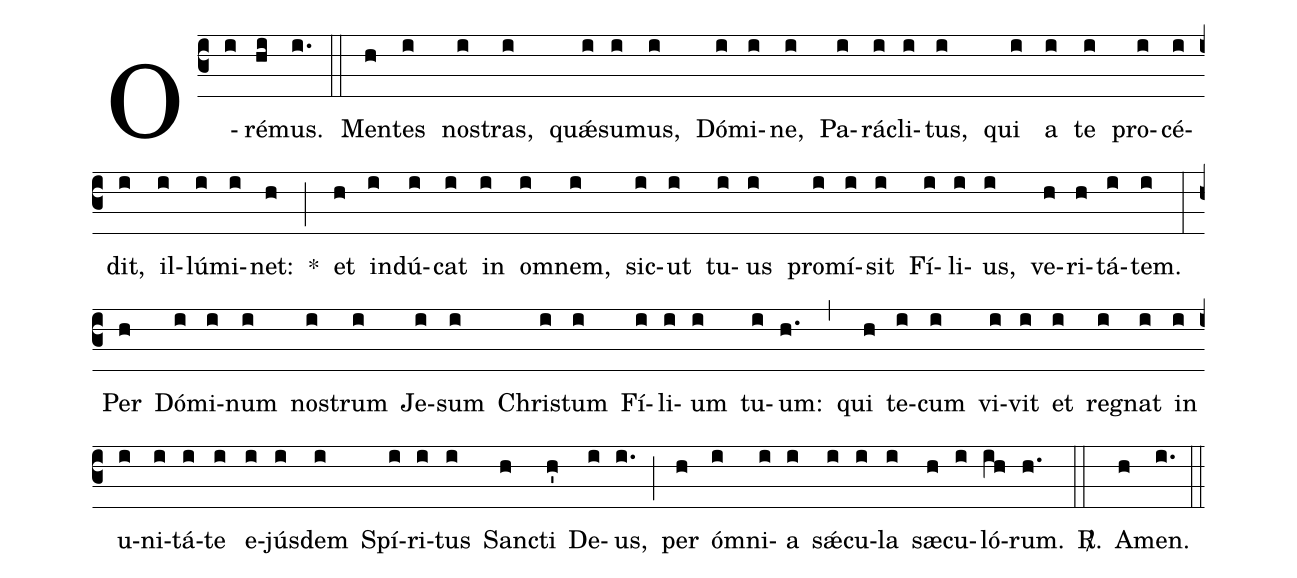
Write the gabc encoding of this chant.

%%
(c3)
O(i)ré(hi)mus.(i.) (::)

Men(h)tes(i) nos(i)tras,(i) quǽ(i)su(i)mus,(i) Dó(i)mi(i)ne,(i) Pa(i)rá(i)cli(i)tus,(i) qui(i) a(i) te(i) pro(i)cé(i)dit,(i) il(i)lú(i)mi(i)net:(h) *(;)
et(h) in(i)dú(i)cat(i) in(i) om(i)nem,(i) sic(i)ut(i) tu(i)us(i) pro(i)mí(i)sit(i) Fí(i)li(i)us,(i) ve(h)ri(h)tá(i)tem.(i) (:)

Per(h) Dó(i)mi(i)num(i) nos(i)trum(i) Je(i)sum(i) Chris(i)tum(i) Fí(i)li(i)um(i) tu(i)um:(h.) (,)

qui(h) te(i)cum(i) vi(i)vit(i) et(i) reg(i)nat(i) in(i) u(i)ni(i)tá(i)te(i) e(i)jús(i)dem(i)
Spí(i)ri(i)tus(i) San(h)cti(h') De(i)us,(i.) (;)
per(h) óm(i)ni(i)a(i) sǽ(i)cu(i)la(i) sæ(h)cu(i)ló(ih)rum.(h.) <sp>R/</sp>.(::)

A(h)men.(i.) (::)
